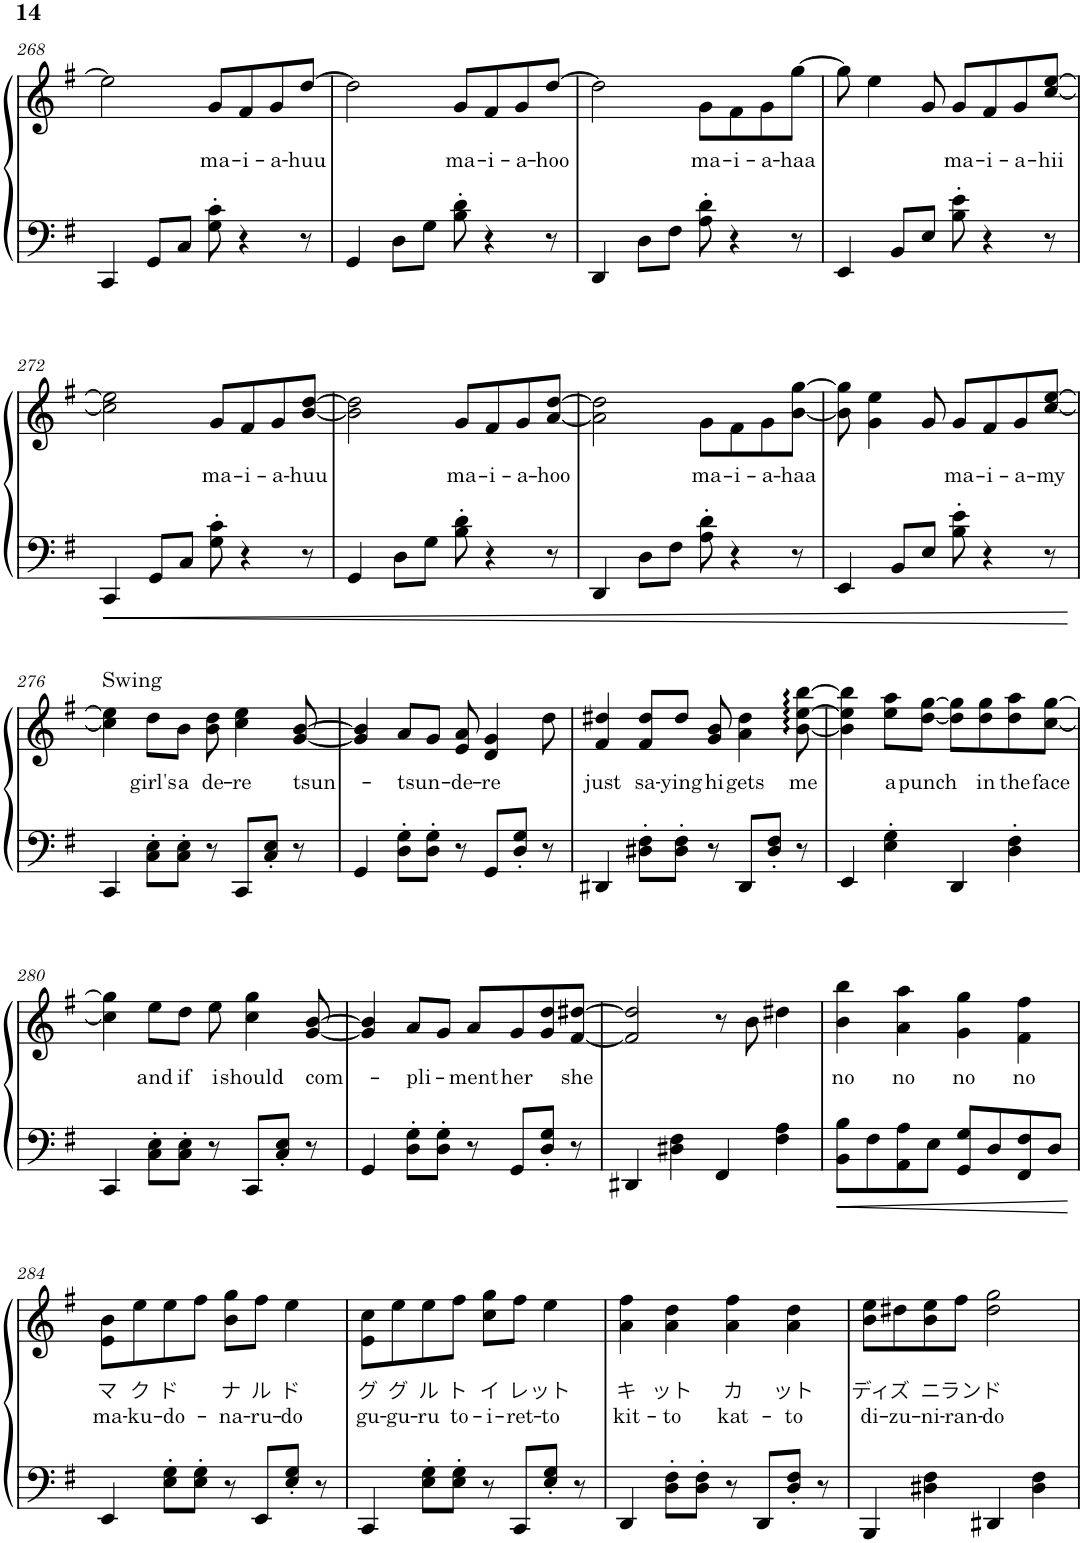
**kern	**kern	**text	**text
*part1	*part1	*part1	*part1
*staff2	*staff1	*staff1	*staff1
*I"Piano	*	*	*
*I'Pno.	*	*	*
!!LO:PB:g=z
*clefF4	*clefG2	*	*
*k[f#]	*k[f#]	*	*
*M4/4	*M4/4	*	*
=268	=268	=268	=268
4CC/	2ee\]	.	.
8GG/L	.	.	.
8C/J	.	.	.
!	!	!LO:LY:b	!
8G\' 8c\'	8g/L	ma-	.
!	!	!LO:LY:b	!
4r	8f#/	-i-	.
!	!	!LO:LY:b	!
.	8g/	-a-	.
!	!	!LO:LY:b	!
8r	[8dd/J	-huu	.
=269	=269	=269	=269
4GG/	2dd\]	.	.
8D\L	.	.	.
8G\J	.	.	.
!	!	!LO:LY:b	!
8B\' 8d\'	8g/L	ma-	.
!	!	!LO:LY:b	!
4r	8f#/	-i-	.
!	!	!LO:LY:b	!
.	8g/	-a-	.
!	!	!LO:LY:b	!
8r	[8dd/J	-hoo	.
=270	=270	=270	=270
4DD/	2dd\]	.	.
8D\L	.	.	.
8F#\J	.	.	.
!	!	!LO:LY:b	!
8A\' 8d\'	8g\L	ma-	.
!	!	!LO:LY:b	!
4r	8f#\	-i-	.
!	!	!LO:LY:b	!
.	8g\	-a-	.
!	!	!LO:LY:b	!
8r	[8gg\J	haa	.
=271	=271	=271	=271
4EE/	8gg\]	.	.
.	4ee\	.	.
8BB/L	.	.	.
8E/J	8g/	.	.
!	!	!LO:LY:b	!
8B\' 8e\'	8g/L	ma-	.
!	!	!LO:LY:b	!
4r	8f#/	-i-	.
!	!	!LO:LY:b	!
.	8g/	-a-	.
!	!	!LO:LY:b	!
8r	[8cc/ [8ee/J	-hii	.
!!LO:LB:g=z
=272	=272	=272	=272
4CC/	2cc\] 2ee\]	.	.
8GG/L	.	.	.
8C/J	.	.	.
!	!	!LO:LY:b	!
8G\' 8c\'	8g/L	ma-	.
!	!	!LO:LY:b	!
4r	8f#/	-i-	.
!	!	!LO:LY:b	!
.	8g/	-a-	.
!	!	!LO:LY:b	!
8r	[8b/ [8dd/J	-huu	.
=273	=273	=273	=273
4GG/	2b\] 2dd\]	.	.
8D\L	.	.	.
8G\J	.	.	.
!	!	!LO:LY:b	!
8B\' 8d\'	8g/L	ma-	.
!	!	!LO:LY:b	!
4r	8f#/	-i-	.
!	!	!LO:LY:b	!
.	8g/	-a-	.
!	!	!LO:LY:b	!
8r	[8a/ [8dd/J	-hoo	.
=274	=274	=274	=274
4DD/	2a\] 2dd\]	.	.
8D\L	.	.	.
8F#\J	.	.	.
!	!	!LO:LY:b	!
8A\' 8d\'	8g\L	ma-	.
!	!	!LO:LY:b	!
4r	8f#\	-i-	.
!	!	!LO:LY:b	!
.	8g\	-a-	.
!	!	!LO:LY:b	!
8r	[8b\ [8gg\J	haa	.
=275	=275	=275	=275
4EE/	8b\] 8gg\]	.	.
.	4g\ 4ee\	.	.
8BB/L	.	.	.
8E/J	8g/	.	.
!	!	!LO:LY:b	!
8B\' 8e\'	8g/L	ma-	.
!	!	!LO:LY:b	!
4r	8f#/	-i-	.
!	!	!LO:LY:b	!
.	8g/	-a-	.
!	!	!LO:LY:b	!
8r	[8cc/ [8ee/J	-my	.
!!LO:LB:g=z
=276	=276	=276	=276
!	!LO:TX:a:t=Swing	!	!
4CC/	4cc\] 4ee\]	.	.
!	!	!LO:LY:b	!
8C\' 8E\'L	8dd\L	girl's	.
!	!	!LO:LY:b	!
8C\' 8E\'J	8b\J	a	.
!	!	!LO:LY:b	!
8r	8b\ 8dd\	de-	.
!	!	!LO:LY:b	!
8CC/L	4cc\ 4ee\	-re	.
8C/' 8E/'J	.	.	.
!	!	!LO:LY:b	!
8r	[8g/ [8b/	tsun-	.
=277	=277	=277	=277
4GG/	4g/] 4b/]	.	.
!	!	!LO:LY:b	!
8D\' 8G\'L	8a/L	tsun-	.
8D\' 8G\'J	8g/J	.	.
!	!	!LO:LY:b	!
8r	8e/ 8a/	-de-	.
!	!	!LO:LY:b	!
8GG/L	4d/ 4g/	-re	.
8D/' 8G/'J	.	.	.
8r	8dd\	.	.
=278	=278	=278	=278
!	!	!LO:LY:b	!
4DD#X/	4f#/ 4dd#X/	just	.
!	!	!LO:LY:b	!
8D#X\' 8F#\'L	8f#/ 8dd#/L	sa-	.
!	!	!LO:LY:b	!
8D#\' 8F#\'J	8dd#/J	-ying	.
!	!	!LO:LY:b	!
8r	8g/ 8b/	hi	.
!	!	!LO:LY:b	!
8DD#/L	4a\ 4dd#\	gets	.
8D#/' 8F#/'J	.	.	.
!	!	!LO:LY:b	!
8r	[8b\ [8ee\ [8bb\	me	.
=279	=279	=279	=279
4EE/	4b\] 4ee\] 4bb\]	.	.
!	!	!LO:LY:b	!
4E\' 4G\'	8ee\ 8aa\L	a	.
!	!	!LO:LY:b	!
.	[8dd\ [8gg\J	punch	.
4DD/	8dd\] 8gg\]L	.	.
!	!	!LO:LY:b	!
.	8dd\ 8gg\	in	.
!	!	!LO:LY:b	!
4D\' 4F#\'	8dd\ 8aa\	the	.
!	!	!LO:LY:b	!
.	[8cc\ [8gg\J	face	.
!!LO:LB:g=z
=280	=280	=280	=280
4CC/	4cc\] 4gg\]	.	.
!	!	!LO:LY:b	!
8C\' 8E\'L	8ee\L	and	.
!	!	!LO:LY:b	!
8C\' 8E\'J	8dd\J	if	.
!	!	!LO:LY:b	!
8r	8ee\	i	.
!	!	!LO:LY:b	!
8CC/L	4cc\ 4gg\	should	.
8C/' 8E/'J	.	.	.
!	!	!LO:LY:b	!
8r	[8g/ [8b/	com-	.
=281	=281	=281	=281
4GG/	4g/] 4b/]	.	.
!	!	!LO:LY:b	!
8D\' 8G\'L	8a/L	-pli-	.
8D\' 8G\'J	8g/J	.	.
!	!	!LO:LY:b	!
8r	8a/L	-ment	.
!	!	!LO:LY:b	!
8GG/L	8g/	her	.
8D/' 8G/'J	8g/ 8dd/	.	.
!	!	!LO:LY:b	!
8r	[8f#/ [8dd#X/J	she	.
=282	=282	=282	=282
4DD#X/	2f#/] 2dd#/]	.	.
4D#X\ 4F#\	.	.	.
4FF#/	8r	.	.
.	8b\	.	.
4F#\ 4A\	4dd#X\	.	.
=283	=283	=283	=283
!	!	!LO:LY:b	!
8BB\ 8B\L	4b\ 4bb\	no	.
8F#\	.	.	.
!	!	!LO:LY:b	!
8AA\ 8A\	4a\ 4aa\	no	.
8E\J	.	.	.
!	!	!LO:LY:b	!
8GG/ 8G/L	4g\ 4gg\	no	.
8D/	.	.	.
!	!	!LO:LY:b	!
8FF#/ 8F#/	4f#\ 4ff#\	no	.
8D/J	.	.	.
!!LO:LB:g=z
=284	=284	=284	=284
!	!	!LO:LY:b	!LO:LY:b
4EE/	8e\ 8b\L	マ	ma-
!	!	!LO:LY:b	!LO:LY:b
.	8ee\	ク	-ku-
!	!	!LO:LY:b	!LO:LY:b
8E\' 8G\'L	8ee\	ド	-do-
8E\' 8G\'J	8ff#\J	.	.
!	!	!LO:LY:b	!LO:LY:b
8r	8b\ 8gg\L	ナ	-na-
!	!	!LO:LY:b	!LO:LY:b
8EE/L	8ff#\J	ル	-ru-
!	!	!LO:LY:b	!LO:LY:b
8E/' 8G/'J	4ee\	ド	-do
8r	.	.	.
=285	=285	=285	=285
!	!	!LO:LY:b	!LO:LY:b
4CC/	8e\ 8cc\L	グ	gu-
!	!	!LO:LY:b	!LO:LY:b
.	8ee\	グ	-gu-
!	!	!LO:LY:b	!LO:LY:b
8E\' 8G\'L	8ee\	ル	-ru
!	!	!LO:LY:b	!LO:LY:b
8E\' 8G\'J	8ff#\J	ト	to-
!	!	!LO:LY:b	!LO:LY:b
8r	8cc\ 8gg\L	イ	-i-
!	!	!LO:LY:b	!LO:LY:b
8CC/L	8ff#\J	レ	-ret-
!	!	!LO:LY:b	!LO:LY:b
8E/' 8G/'J	4ee\	ット	-to
8r	.	.	.
=286	=286	=286	=286
!	!	!LO:LY:b	!LO:LY:b
4DD/	4a\ 4ff#\	キ	kit-
!	!	!LO:LY:b	!LO:LY:b
8D\' 8F#\'L	4a\ 4dd\	ット	-to
8D\' 8F#\'J	.	.	.
!	!	!LO:LY:b	!LO:LY:b
8r	4a\ 4ff#\	カ	kat-
8DD/L	.	.	.
!	!	!LO:LY:b	!LO:LY:b
8D/' 8F#/'J	4a\ 4dd\	ット	-to
8r	.	.	.
=287	=287	=287	=287
!	!	!LO:LY:b	!LO:LY:b
4BBB/	8b\ 8ee\L	ディ	di-
!	!	!LO:LY:b	!LO:LY:b
.	8dd#X\	ズ	-zu-
!	!	!LO:LY:b	!LO:LY:b
4D#X\ 4F#\	8b\ 8ee\	ニ	-ni-
!	!	!LO:LY:b	!LO:LY:b
.	8ff#\J	ラン	-ran-
!	!	!LO:LY:b	!LO:LY:b
4DD#X/	2dd#\ 2gg\	ド	-do
4D#\ 4F#\	.	.	.
=	=	=	=
*-	*-	*-	*-
